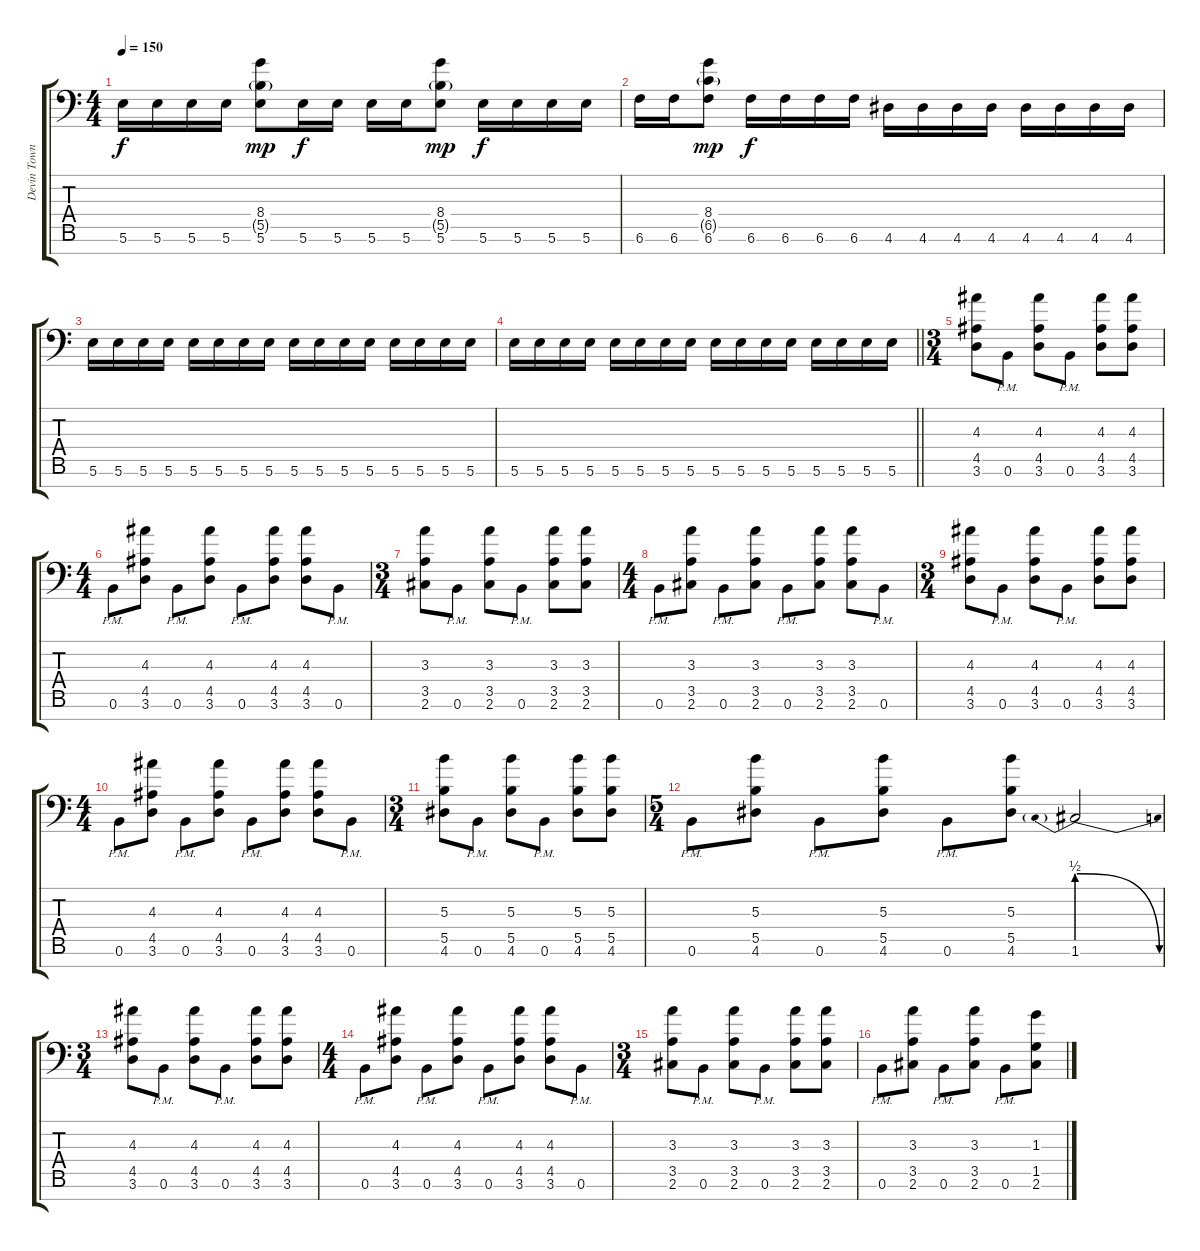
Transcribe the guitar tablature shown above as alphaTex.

\track ("Devin Townsend" "Devin Town") {instrument distortionguitar}
\staff {score tabs}
\tuning (Eb4 B3 Gb3 B2 Gb2 B1 Gb1) {hide}
\ts (4 4)
\tempo 150
\clef f4
\ks c
5.6.16{dy f} 5.6.16 5.6.16 5.6.16 (8.4 5.5{g} 5.6).8{dy mp} 5.6.16{dy f} 5.6.16 5.6.16 5.6.16 (8.4 5.5{g} 5.6).8{dy mp} 5.6.16{dy f} 5.6.16 5.6.16 5.6.16 |
6.6.16 6.6.16 (8.4 6.5{g} 6.6).8{dy mp} 6.6.16{dy f} 6.6.16 6.6.16 6.6.16 4.6.16 4.6.16 4.6.16 4.6.16 4.6.16 4.6.16 4.6.16 4.6.16 |
5.6.16 5.6.16 5.6.16 5.6.16 5.6.16 5.6.16 5.6.16 5.6.16 5.6.16 5.6.16 5.6.16 5.6.16 5.6.16 5.6.16 5.6.16 5.6.16 |
\barLineRight lightlight
5.6.16 5.6.16 5.6.16 5.6.16 5.6.16 5.6.16 5.6.16 5.6.16 5.6.16 5.6.16 5.6.16 5.6.16 5.6.16 5.6.16 5.6.16 5.6.16 |
\ts (3 4)
(4.3 4.5 3.6).8 0.6{pm}.8 (4.3 4.5 3.6).8 0.6{pm}.8 (4.3 4.5 3.6).8 (4.3 4.5 3.6).8 |
\ts (4 4)
0.6{pm}.8 (4.3 4.5 3.6).8 0.6{pm}.8 (4.3 4.5 3.6).8 0.6{pm}.8 (4.3 4.5 3.6).8 (4.3 4.5 3.6).8 0.6{pm}.8 |
\ts (3 4)
(3.3 3.5 2.6).8 0.6{pm}.8 (3.3 3.5 2.6).8 0.6{pm}.8 (3.3 3.5 2.6).8 (3.3 3.5 2.6).8 |
\ts (4 4)
0.6{pm}.8 (3.3 3.5 2.6).8 0.6{pm}.8 (3.3 3.5 2.6).8 0.6{pm}.8 (3.3 3.5 2.6).8 (3.3 3.5 2.6).8 0.6{pm}.8 |
\ts (3 4)
(4.3 4.5 3.6).8 0.6{pm}.8 (4.3 4.5 3.6).8 0.6{pm}.8 (4.3 4.5 3.6).8 (4.3 4.5 3.6).8 |
\ts (4 4)
0.6{pm}.8 (4.3 4.5 3.6).8 0.6{pm}.8 (4.3 4.5 3.6).8 0.6{pm}.8 (4.3 4.5 3.6).8 (4.3 4.5 3.6).8 0.6{pm}.8 |
\ts (3 4)
(5.3 5.5 4.6).8 0.6{pm}.8 (5.3 5.5 4.6).8 0.6{pm}.8 (5.3 5.5 4.6).8 (5.3 5.5 4.6).8 |
\ts (5 4)
0.6{pm}.8 (5.3 5.5 4.6).8 0.6{pm}.8 (5.3 5.5 4.6).8 0.6{pm}.8 (5.3 5.5 4.6).8 1.6{be (prebendrelease 0 2 60 0)}.2 |
\ts (3 4)
(4.3 4.5 3.6).8 0.6{pm}.8 (4.3 4.5 3.6).8 0.6{pm}.8 (4.3 4.5 3.6).8 (4.3 4.5 3.6).8 |
\ts (4 4)
0.6{pm}.8 (4.3 4.5 3.6).8 0.6{pm}.8 (4.3 4.5 3.6).8 0.6{pm}.8 (4.3 4.5 3.6).8 (4.3 4.5 3.6).8 0.6{pm}.8 |
\ts (3 4)
(3.3 3.5 2.6).8 0.6{pm}.8 (3.3 3.5 2.6).8 0.6{pm}.8 (3.3 3.5 2.6).8 (3.3 3.5 2.6).8 |
0.6{pm}.8 (3.3 3.5 2.6).8 0.6{pm}.8 (3.3 3.5 2.6).8 0.6{pm}.8 (1.3 1.5 2.6).8
